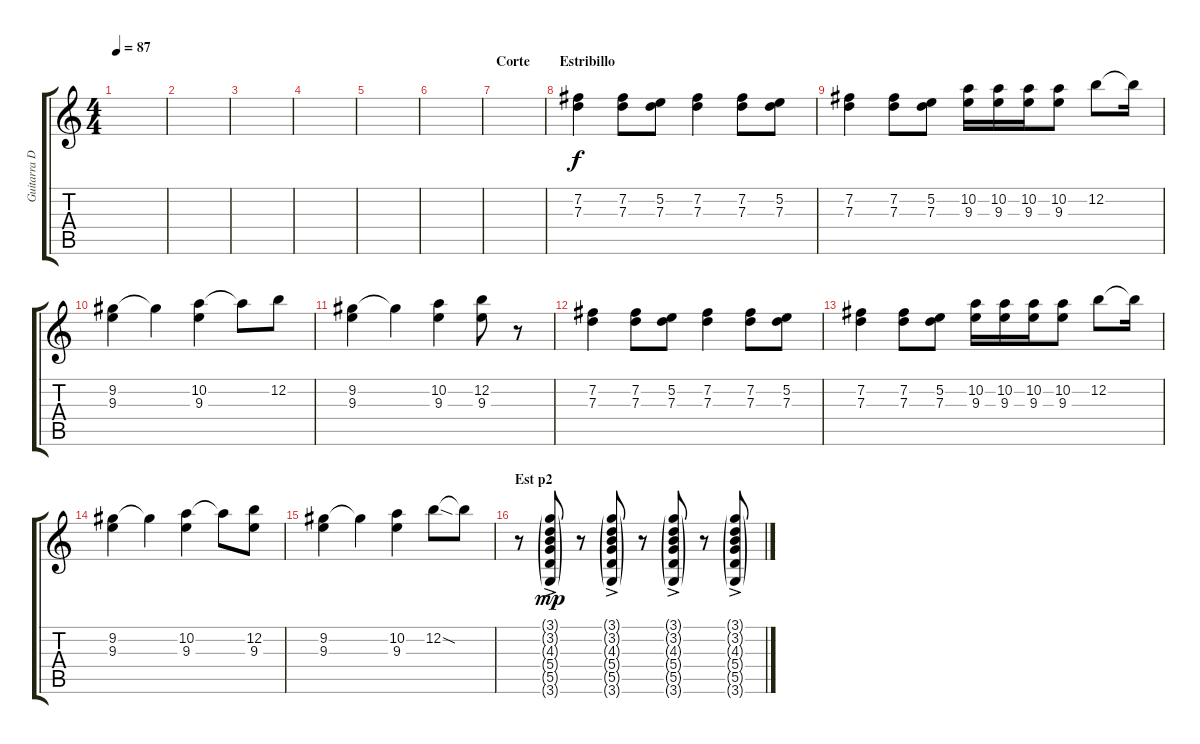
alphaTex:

\track ("Guitarra Distorsión" "Guitarra D") {instrument distortionguitar}
\staff {score tabs}
\tuning (E4 B3 G3 D3 A2 E2) {hide}
\ts (4 4)
\tempo 87
\clef g2
\ks c
|
|
|
|
|
|
\section ("" "Corte")
|
\section ("" "Estribillo")
(7.2 7.3).4{dy f volume 12} (7.2 7.3).8 (5.2 7.3).8 (7.2 7.3).4 (7.2 7.3).8 (5.2 7.3).8 |
(7.2 7.3).4 (7.2 7.3).8 (5.2 7.3).8 (10.2 9.3).16 (10.2 9.3).16 (10.2 9.3).16 (10.2 9.3).8 12.2.8 12.2{t}.16 |
(9.2 9.3).4 9.2{t}.4 (10.2 9.3).4 10.2{t}.8 12.2.8 |
(9.2 9.3).4 9.2{t}.4 (10.2 9.3).4 (12.2 9.3).8 r.8 |
(7.2 7.3).4{volume 12} (7.2 7.3).8 (5.2 7.3).8 (7.2 7.3).4 (7.2 7.3).8 (5.2 7.3).8 |
(7.2 7.3).4 (7.2 7.3).8 (5.2 7.3).8 (10.2 9.3).16 (10.2 9.3).16 (10.2 9.3).16 (10.2 9.3).8 12.2.8 12.2{t}.16 |
(9.2 9.3).4 9.2{t}.4 (10.2 9.3).4 10.2{t}.8 (12.2 9.3).8 |
(9.2 9.3).4 9.2{t}.4 (10.2 9.3).4 12.2{sod}.8 12.2{t}.8 |
\section ("" "Est p2")
r.8 (3.1{g} 3.2{g} 4.3{g} 5.4{g ac} 5.5{g ac} 3.6{g}).8{dy mp volume 8} r.8 (3.1{g} 3.2{g} 4.3{g} 5.4{g ac} 5.5{g ac} 3.6{g}).8 r.8 (3.1{g} 3.2{g} 4.3{g} 5.4{g ac} 5.5{g ac} 3.6{g}).8 r.8 (3.1{g ac} 3.2{g} 4.3{g} 5.4{g ac} 5.5{g ac} 3.6{g}).8
